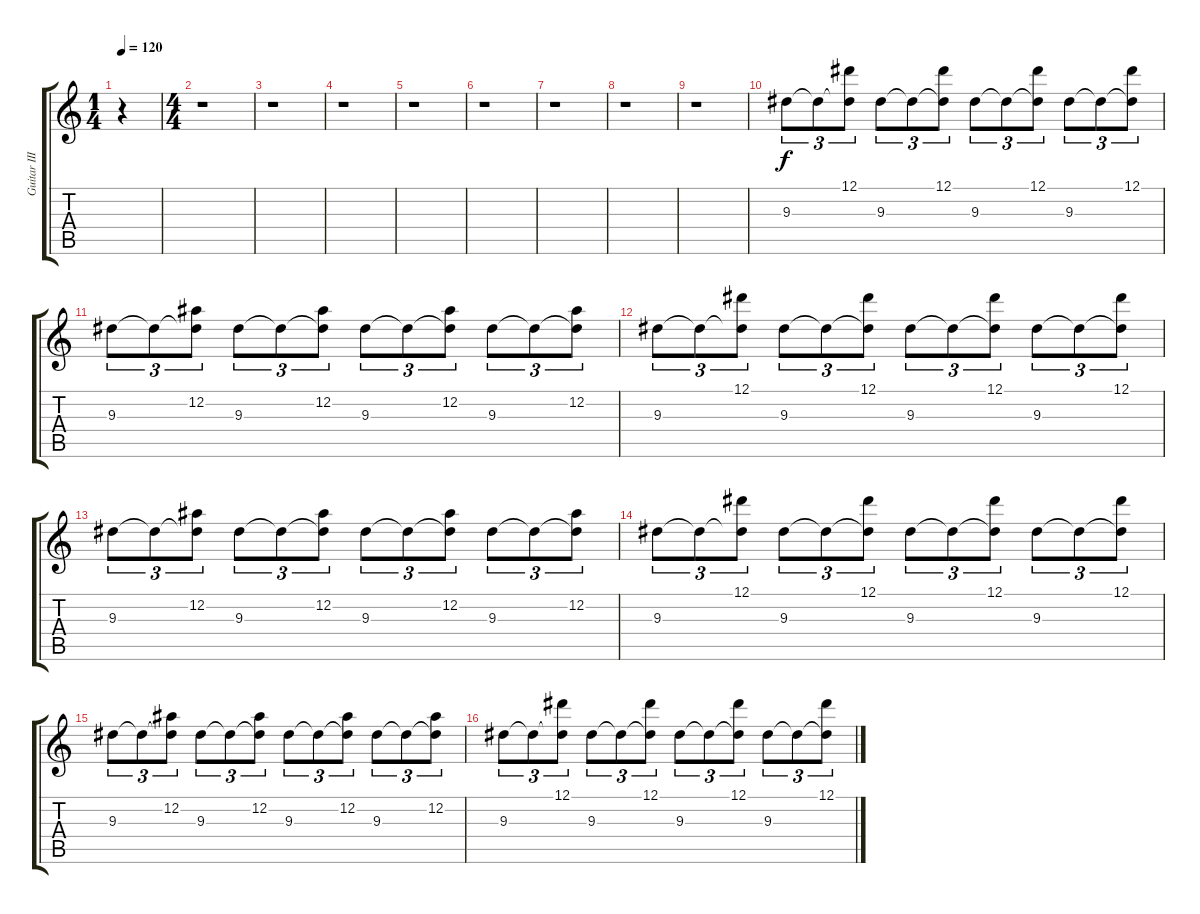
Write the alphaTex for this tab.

\track ("Guitar III" "Guitar III") {instrument acousticguitarsteel}
\staff {score tabs}
\tuning (Eb4 Bb3 Gb3 Db3 Ab2 Eb2) {hide}
\ts (1 4)
\tempo 120
\clef g2
\ks c
r.4{dy f instrument acousticguitarsteel} |
\ts (4 4)
r.1 |
r.1 |
r.1 |
r.1 |
r.1 |
r.1 |
r.1 |
r.1 |
9.3.8{tu (3 2)} 9.3{t}.8{tu (3 2)} (12.1 9.3{t}).8{tu (3 2)} 9.3.8{tu (3 2)} 9.3{t}.8{tu (3 2)} (12.1 9.3{t}).8{tu (3 2)} 9.3.8{tu (3 2)} 9.3{t}.8{tu (3 2)} (12.1 9.3{t}).8{tu (3 2)} 9.3.8{tu (3 2)} 9.3{t}.8{tu (3 2)} (12.1 9.3{t}).8{tu (3 2)} |
9.3.8{tu (3 2)} 9.3{t}.8{tu (3 2)} (12.2 9.3{t}).8{tu (3 2)} 9.3.8{tu (3 2)} 9.3{t}.8{tu (3 2)} (12.2 9.3{t}).8{tu (3 2)} 9.3.8{tu (3 2)} 9.3{t}.8{tu (3 2)} (12.2 9.3{t}).8{tu (3 2)} 9.3.8{tu (3 2)} 9.3{t}.8{tu (3 2)} (12.2 9.3{t}).8{tu (3 2)} |
9.3.8{tu (3 2)} 9.3{t}.8{tu (3 2)} (12.1 9.3{t}).8{tu (3 2)} 9.3.8{tu (3 2)} 9.3{t}.8{tu (3 2)} (12.1 9.3{t}).8{tu (3 2)} 9.3.8{tu (3 2)} 9.3{t}.8{tu (3 2)} (12.1 9.3{t}).8{tu (3 2)} 9.3.8{tu (3 2)} 9.3{t}.8{tu (3 2)} (12.1 9.3{t}).8{tu (3 2)} |
9.3.8{tu (3 2)} 9.3{t}.8{tu (3 2)} (12.2 9.3{t}).8{tu (3 2)} 9.3.8{tu (3 2)} 9.3{t}.8{tu (3 2)} (12.2 9.3{t}).8{tu (3 2)} 9.3.8{tu (3 2)} 9.3{t}.8{tu (3 2)} (12.2 9.3{t}).8{tu (3 2)} 9.3.8{tu (3 2)} 9.3{t}.8{tu (3 2)} (12.2 9.3{t}).8{tu (3 2)} |
9.3.8{tu (3 2)} 9.3{t}.8{tu (3 2)} (12.1 9.3{t}).8{tu (3 2)} 9.3.8{tu (3 2)} 9.3{t}.8{tu (3 2)} (12.1 9.3{t}).8{tu (3 2)} 9.3.8{tu (3 2)} 9.3{t}.8{tu (3 2)} (12.1 9.3{t}).8{tu (3 2)} 9.3.8{tu (3 2)} 9.3{t}.8{tu (3 2)} (12.1 9.3{t}).8{tu (3 2)} |
9.3.8{tu (3 2)} 9.3{t}.8{tu (3 2)} (12.2 9.3{t}).8{tu (3 2)} 9.3.8{tu (3 2)} 9.3{t}.8{tu (3 2)} (12.2 9.3{t}).8{tu (3 2)} 9.3.8{tu (3 2)} 9.3{t}.8{tu (3 2)} (12.2 9.3{t}).8{tu (3 2)} 9.3.8{tu (3 2)} 9.3{t}.8{tu (3 2)} (12.2 9.3{t}).8{tu (3 2)} |
9.3.8{tu (3 2)} 9.3{t}.8{tu (3 2)} (12.1 9.3{t}).8{tu (3 2)} 9.3.8{tu (3 2)} 9.3{t}.8{tu (3 2)} (12.1 9.3{t}).8{tu (3 2)} 9.3.8{tu (3 2)} 9.3{t}.8{tu (3 2)} (12.1 9.3{t}).8{tu (3 2)} 9.3.8{tu (3 2)} 9.3{t}.8{tu (3 2)} (12.1 9.3{t}).8{tu (3 2)}
